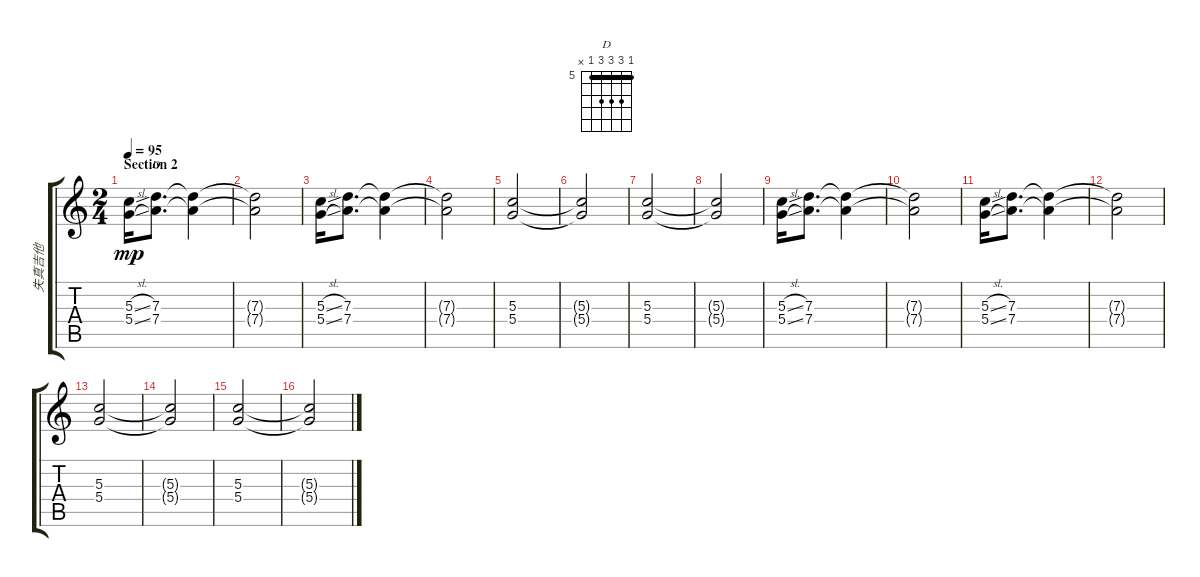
\track ("失真吉他" "失真吉他") {instrument overdrivenguitar}
\staff {score tabs}
\tuning (E4 B3 G3 D3 A2 E2) {hide}
\chord ("D" 5 7 7 7 5 x) {firstfret 5 barre 5}
\ts (2 4)
\section ("" "Section 2")
\tempo 95
\clef g2
\ks c
(5.3{sl} 5.4{sl}).16{dy mp} (7.3 7.4).8{d ch "D"} (7.3{t} 7.4{t}).4 |
(7.3{t} 7.4{t}).2 |
(5.3{sl} 5.4{sl}).16 (7.3 7.4).8{d} (7.3{t} 7.4{t}).4 |
(7.3{t} 7.4{t}).2 |
(5.3 5.4).2 |
(5.3{t} 5.4{t}).2 |
(5.3 5.4).2 |
(5.3{t} 5.4{t}).2 |
(5.3{sl} 5.4{sl}).16 (7.3 7.4).8{d} (7.3{t} 7.4{t}).4 |
(7.3{t} 7.4{t}).2 |
(5.3{sl} 5.4{sl}).16 (7.3 7.4).8{d} (7.3{t} 7.4{t}).4 |
(7.3{t} 7.4{t}).2 |
(5.3 5.4).2 |
(5.3{t} 5.4{t}).2 |
(5.3 5.4).2 |
(5.3{t} 5.4{t}).2
